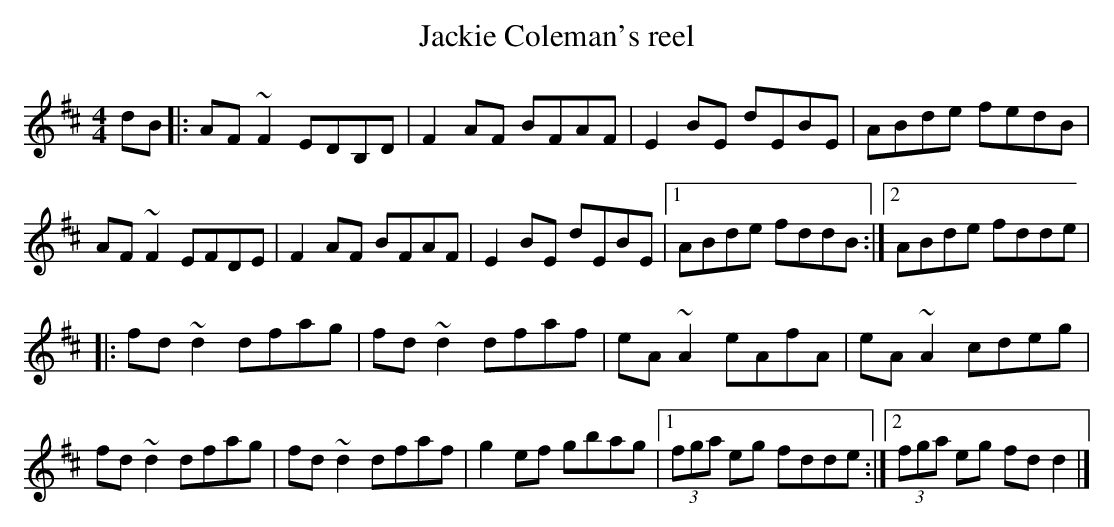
X:1
T:Jackie Coleman's reel
M:4/4
L:1/8
K:D
dB|:AF~F2 EDB,D|F2AF BFAF|E2BE dEBE|ABde fedB|
AF~F2 EFDE|F2AF BFAF|E2BE dEBE|1 ABde fddB:|2 ABde fdde|
|:fd~d2 dfag|fd~d2 dfaf|eA~A2 eAfA|eA~A2 cdeg|
fd~d2 dfag|fd~d2 dfaf|g2ef gbag|1 (3fga eg fdde:|2 (3fga eg fdd2|]
